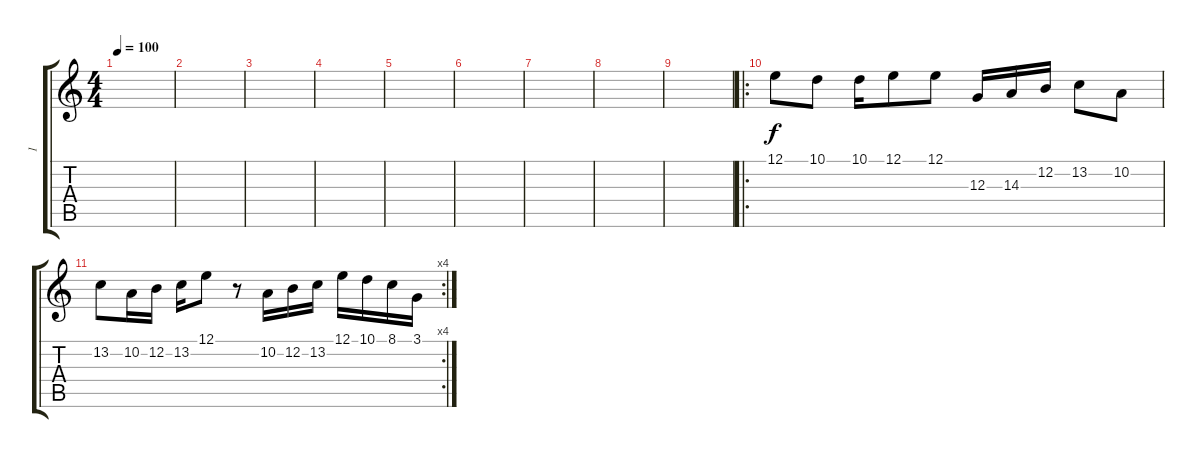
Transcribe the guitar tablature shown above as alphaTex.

\track ("1" "1") {instrument acousticgrandpiano}
\staff {score tabs}
\tuning (E4 B3 G3 D3 A2 E2) {hide}
\ts (4 4)
\tempo 100
\clef g2
\ks c
|
|
|
|
|
|
|
|
|
\ro
12.1.8{instrument panflute} 10.1.8 10.1.16 12.1.8 12.1.8 12.3.16 14.3.16 12.2.16 13.2.8 10.2.8 |
\rc 4
13.2.8 10.2.16 12.2.16 13.2.16 12.1.8 r.8 10.2.16 12.2.16 13.2.16 12.1.16 10.1.16 8.1.16 3.1.16
